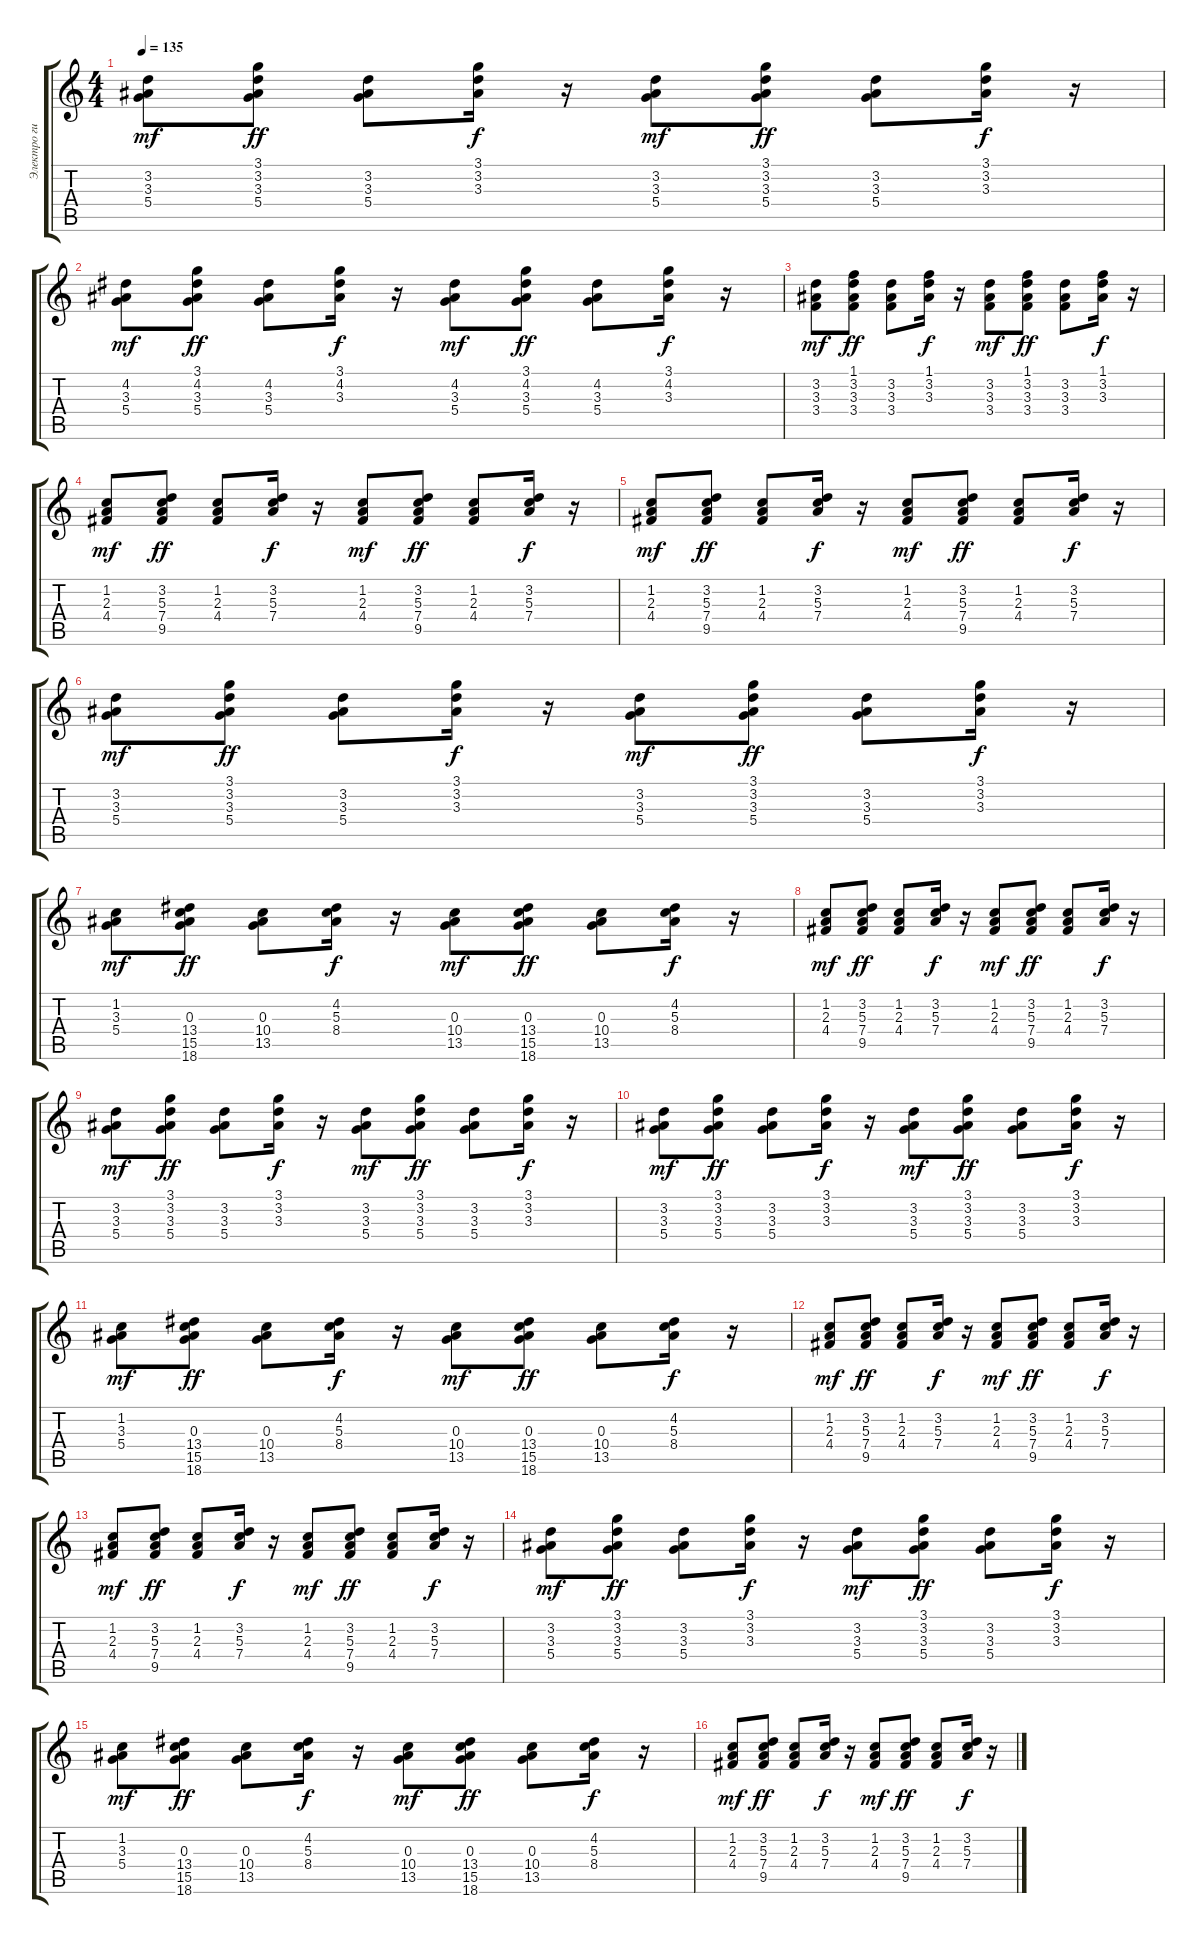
\track ("Электро гитара" "Электро ги") {instrument electricguitarclean}
\staff {score tabs}
\tuning (E4 B3 G3 D3 A2 E2) {hide}
\ts (4 4)
\tempo 135
\clef g2
\ks c
(3.2 3.3 5.4).8{dy mf} (3.1 3.2 3.3 5.4).8{dy ff} (3.2 3.3 5.4).8 (3.1 3.2 3.3).16{dy f} r.16 (3.2 3.3 5.4).8{dy mf} (3.1 3.2 3.3 5.4).8{dy ff} (3.2 3.3 5.4).8 (3.1 3.2 3.3).16{dy f} r.16 |
(4.2 3.3 5.4).8{dy mf} (3.1 4.2 3.3 5.4).8{dy ff} (4.2 3.3 5.4).8 (3.1 4.2 3.3).16{dy f} r.16 (4.2 3.3 5.4).8{dy mf} (3.1 4.2 3.3 5.4).8{dy ff} (4.2 3.3 5.4).8 (3.1 4.2 3.3).16{dy f} r.16 |
(3.2 3.3 3.4).8{dy mf} (1.1 3.2 3.3 3.4).8{dy ff} (3.2 3.3 3.4).8 (1.1 3.2 3.3).16{dy f} r.16 (3.2 3.3 3.4).8{dy mf} (1.1 3.2 3.3 3.4).8{dy ff} (3.2 3.3 3.4).8 (1.1 3.2 3.3).16{dy f} r.16 |
(1.2 2.3 4.4).8{dy mf} (3.2 5.3 7.4 9.5).8{dy ff} (1.2 2.3 4.4).8 (3.2 5.3 7.4).16{dy f} r.16 (1.2 2.3 4.4).8{dy mf} (3.2 5.3 7.4 9.5).8{dy ff} (1.2 2.3 4.4).8 (3.2 5.3 7.4).16{dy f} r.16 |
(1.2 2.3 4.4).8{dy mf} (3.2 5.3 7.4 9.5).8{dy ff} (1.2 2.3 4.4).8 (3.2 5.3 7.4).16{dy f} r.16 (1.2 2.3 4.4).8{dy mf} (3.2 5.3 7.4 9.5).8{dy ff} (1.2 2.3 4.4).8 (3.2 5.3 7.4).16{dy f} r.16 |
(3.2 3.3 5.4).8{dy mf} (3.1 3.2 3.3 5.4).8{dy ff} (3.2 3.3 5.4).8 (3.1 3.2 3.3).16{dy f} r.16 (3.2 3.3 5.4).8{dy mf} (3.1 3.2 3.3 5.4).8{dy ff} (3.2 3.3 5.4).8 (3.1 3.2 3.3).16{dy f} r.16 |
(1.2 3.3 5.4).8{dy mf} (0.3 13.4 15.5 18.6).8{dy ff} (0.3 10.4 13.5).8 (4.2 5.3 8.4).16{dy f} r.16 (0.3 10.4 13.5).8{dy mf} (0.3 13.4 15.5 18.6).8{dy ff} (0.3 10.4 13.5).8 (4.2 5.3 8.4).16{dy f} r.16 |
(1.2 2.3 4.4).8{dy mf} (3.2 5.3 7.4 9.5).8{dy ff} (1.2 2.3 4.4).8 (3.2 5.3 7.4).16{dy f} r.16 (1.2 2.3 4.4).8{dy mf} (3.2 5.3 7.4 9.5).8{dy ff} (1.2 2.3 4.4).8 (3.2 5.3 7.4).16{dy f} r.16 |
(3.2 3.3 5.4).8{dy mf} (3.1 3.2 3.3 5.4).8{dy ff} (3.2 3.3 5.4).8 (3.1 3.2 3.3).16{dy f} r.16 (3.2 3.3 5.4).8{dy mf} (3.1 3.2 3.3 5.4).8{dy ff} (3.2 3.3 5.4).8 (3.1 3.2 3.3).16{dy f} r.16 |
(3.2 3.3 5.4).8{dy mf} (3.1 3.2 3.3 5.4).8{dy ff} (3.2 3.3 5.4).8 (3.1 3.2 3.3).16{dy f} r.16 (3.2 3.3 5.4).8{dy mf} (3.1 3.2 3.3 5.4).8{dy ff} (3.2 3.3 5.4).8 (3.1 3.2 3.3).16{dy f} r.16 |
(1.2 3.3 5.4).8{dy mf} (0.3 13.4 15.5 18.6).8{dy ff} (0.3 10.4 13.5).8 (4.2 5.3 8.4).16{dy f} r.16 (0.3 10.4 13.5).8{dy mf} (0.3 13.4 15.5 18.6).8{dy ff} (0.3 10.4 13.5).8 (4.2 5.3 8.4).16{dy f} r.16 |
(1.2 2.3 4.4).8{dy mf} (3.2 5.3 7.4 9.5).8{dy ff} (1.2 2.3 4.4).8 (3.2 5.3 7.4).16{dy f} r.16 (1.2 2.3 4.4).8{dy mf} (3.2 5.3 7.4 9.5).8{dy ff} (1.2 2.3 4.4).8 (3.2 5.3 7.4).16{dy f} r.16 |
(1.2 2.3 4.4).8{dy mf} (3.2 5.3 7.4 9.5).8{dy ff} (1.2 2.3 4.4).8 (3.2 5.3 7.4).16{dy f} r.16 (1.2 2.3 4.4).8{dy mf} (3.2 5.3 7.4 9.5).8{dy ff} (1.2 2.3 4.4).8 (3.2 5.3 7.4).16{dy f} r.16 |
(3.2 3.3 5.4).8{dy mf} (3.1 3.2 3.3 5.4).8{dy ff} (3.2 3.3 5.4).8 (3.1 3.2 3.3).16{dy f} r.16 (3.2 3.3 5.4).8{dy mf} (3.1 3.2 3.3 5.4).8{dy ff} (3.2 3.3 5.4).8 (3.1 3.2 3.3).16{dy f} r.16 |
(1.2 3.3 5.4).8{dy mf} (0.3 13.4 15.5 18.6).8{dy ff} (0.3 10.4 13.5).8 (4.2 5.3 8.4).16{dy f} r.16 (0.3 10.4 13.5).8{dy mf} (0.3 13.4 15.5 18.6).8{dy ff} (0.3 10.4 13.5).8 (4.2 5.3 8.4).16{dy f} r.16 |
(1.2 2.3 4.4).8{dy mf} (3.2 5.3 7.4 9.5).8{dy ff} (1.2 2.3 4.4).8 (3.2 5.3 7.4).16{dy f} r.16 (1.2 2.3 4.4).8{dy mf} (3.2 5.3 7.4 9.5).8{dy ff} (1.2 2.3 4.4).8 (3.2 5.3 7.4).16{dy f} r.16
